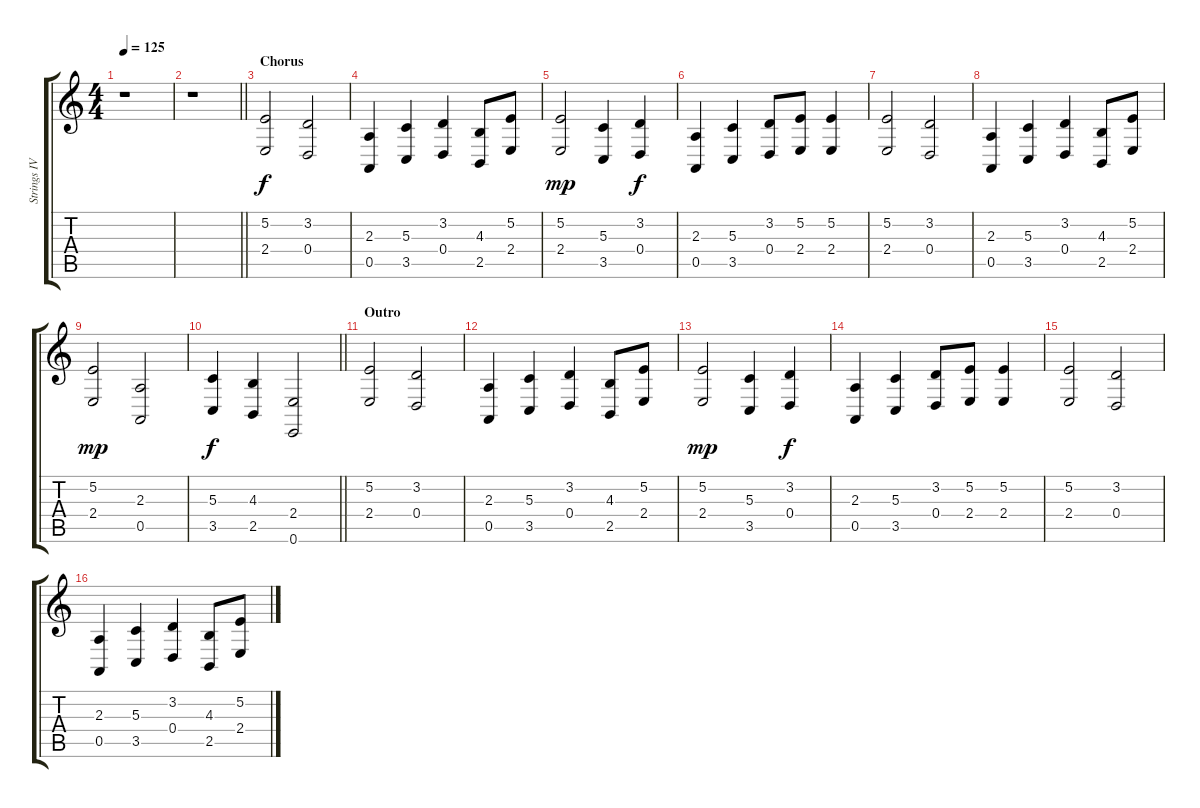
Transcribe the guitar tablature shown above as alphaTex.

\track ("Strings IV" "Strings IV") {instrument stringensemble2}
\staff {score tabs}
\tuning (E4 B3 G3 D3 A2 E2) {hide}
\ts (4 4)
\tempo 125
\clef g2
\ks c
r.1{dy f} |
\barLineRight lightlight
r.1 |
\section ("" "Chorus")
(5.2 2.4).2{volume 8 balance 9 instrument stringensemble2} (3.2 0.4).2 |
(2.3 0.5).4 (5.3 3.5).4 (3.2 0.4).4 (4.3 2.5).8 (5.2 2.4).8 |
(5.2 2.4).2{dy mp} (5.3 3.5).4 (3.2 0.4).4{dy f} |
(2.3 0.5).4 (5.3 3.5).4 (3.2 0.4).8 (5.2 2.4).8 (5.2 2.4).4 |
(5.2 2.4).2 (3.2 0.4).2 |
(2.3 0.5).4 (5.3 3.5).4 (3.2 0.4).4 (4.3 2.5).8 (5.2 2.4).8 |
(5.2 2.4).2{dy mp} (2.3 0.5).2 |
\barLineRight lightlight
(5.3 3.5).4{dy f} (4.3 2.5).4 (2.4 0.6).2 |
\section ("" "Outro")
(5.2 2.4).2 (3.2 0.4).2 |
(2.3 0.5).4 (5.3 3.5).4 (3.2 0.4).4 (4.3 2.5).8 (5.2 2.4).8 |
(5.2 2.4).2{dy mp} (5.3 3.5).4 (3.2 0.4).4{dy f} |
(2.3 0.5).4 (5.3 3.5).4 (3.2 0.4).8 (5.2 2.4).8 (5.2 2.4).4 |
(5.2 2.4).2 (3.2 0.4).2 |
(2.3 0.5).4 (5.3 3.5).4 (3.2 0.4).4 (4.3 2.5).8 (5.2 2.4).8
